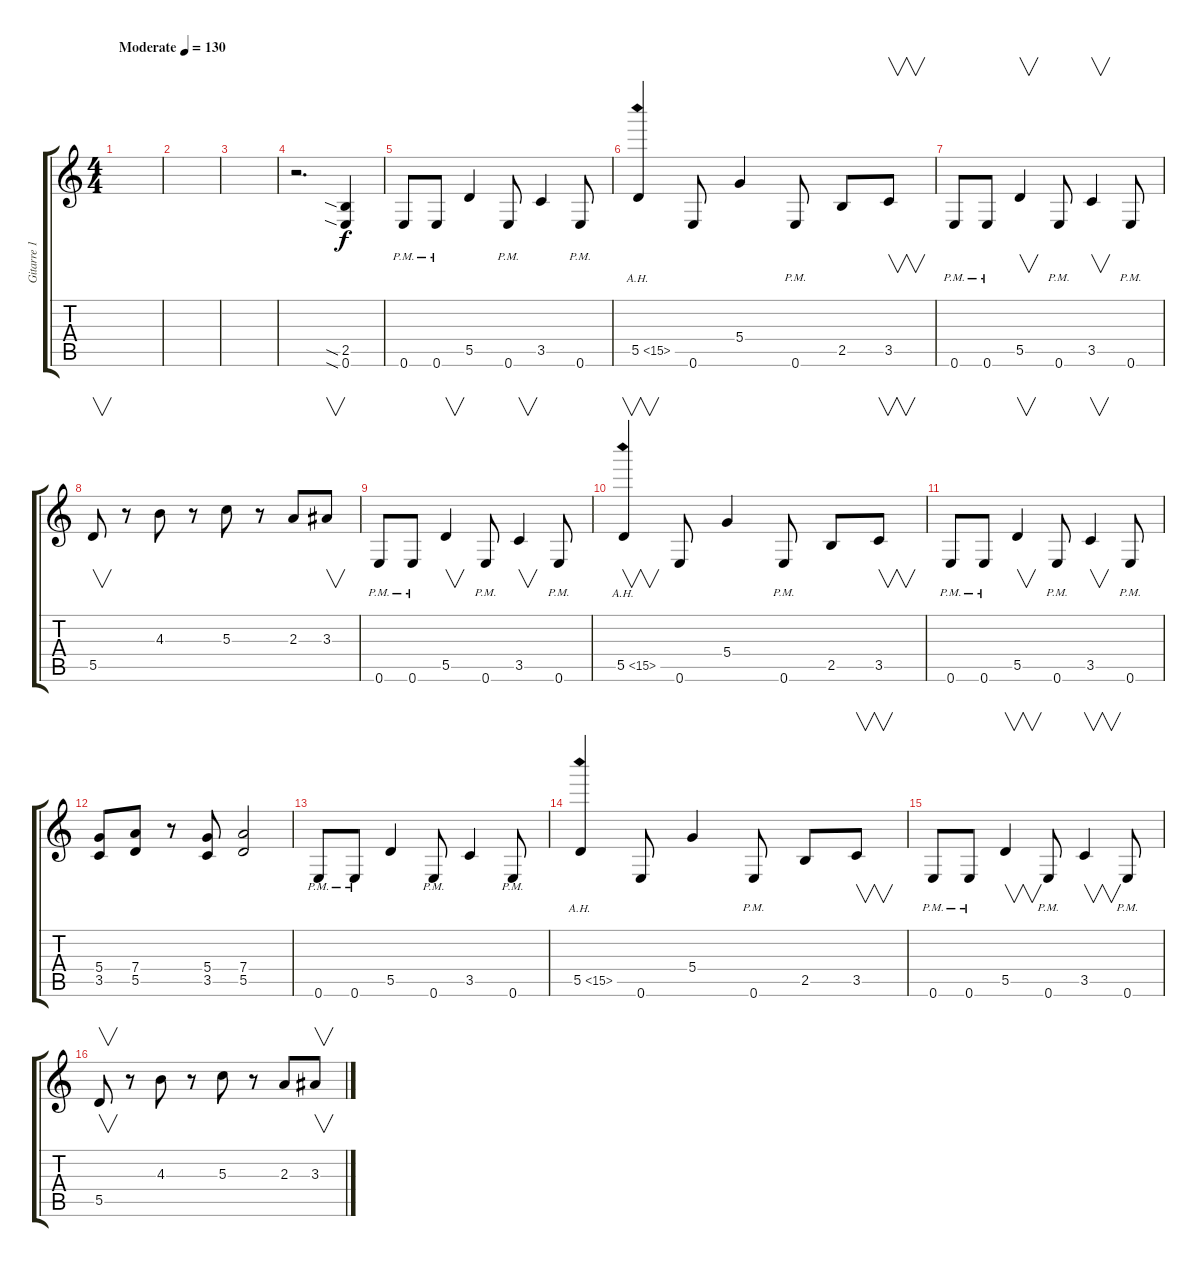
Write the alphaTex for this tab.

\track ("Gitarre 1" "Gitarre 1") {instrument distortionguitar}
\staff {score tabs}
\tuning (E4 B3 G3 D3 A2 E2) {hide}
\ts (4 4)
\tempo (130 "Moderate")
\clef g2
\ks c
|
|
|
r.2{d} (2.5{sia} 0.6{sia}).4 |
0.6{pm}.8 0.6{pm}.8 5.5.4 0.6{pm}.8 3.5.4 0.6{pm}.8 |
5.5{ah 10}.4 0.6.8 5.4.4 0.6{pm}.8 2.5.8 3.5.8{v} |
0.6{pm}.8 0.6{pm}.8 5.5.4{v} 0.6{pm}.8 3.5.4{v} 0.6{pm}.8 |
5.5.8{v} r.8 4.3.8 r.8 5.3.8 r.8 2.3.8 3.3.8{v} |
0.6{pm}.8 0.6{pm}.8 5.5.4{v} 0.6{pm}.8 3.5.4{v} 0.6{pm}.8 |
5.5{ah 10}.4{v} 0.6.8 5.4.4 0.6{pm}.8 2.5.8 3.5.8{v} |
0.6{pm}.8 0.6{pm}.8 5.5.4{v} 0.6{pm}.8 3.5.4{v} 0.6{pm}.8 |
(5.4 3.5).8 (7.4 5.5).8 r.8 (5.4 3.5).8 (7.4 5.5).2 |
0.6{pm}.8 0.6{pm}.8 5.5.4 0.6{pm}.8 3.5.4 0.6{pm}.8 |
5.5{ah 10}.4 0.6.8 5.4.4 0.6{pm}.8 2.5.8 3.5.8{v} |
0.6{pm}.8 0.6{pm}.8 5.5.4{v} 0.6{pm}.8 3.5.4{v} 0.6{pm}.8 |
5.5.8{v} r.8 4.3.8 r.8 5.3.8 r.8 2.3.8 3.3.8{v}
